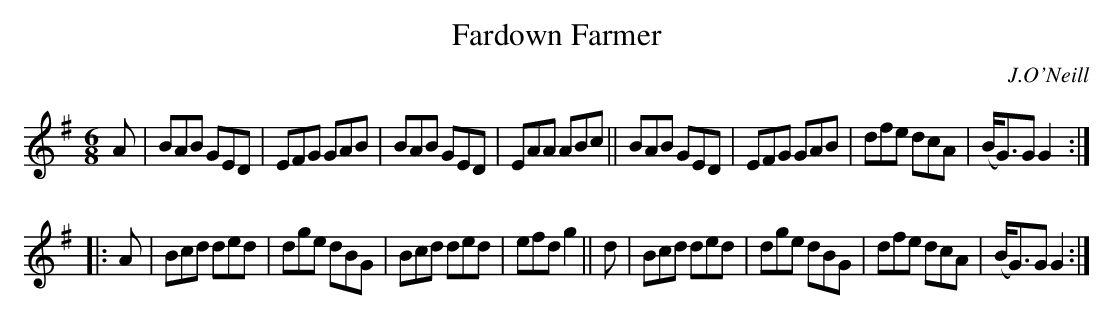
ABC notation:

X:1
T: Fardown Farmer
O: J.O'Neill
M: 6/8
L: 1/8
K: G
A |\
BAB GED | EFG GAB | BAB GED | EAA ABc ||\
BAB GED | EFG GAB | dfe dcA | (B<G)G G2 :|
|: A |\
Bcd ded | dge dBG | Bcd ded | efd g2 || d |\
Bcd ded | dge dBG | dfe dcA | (B<G)G G2 :|
